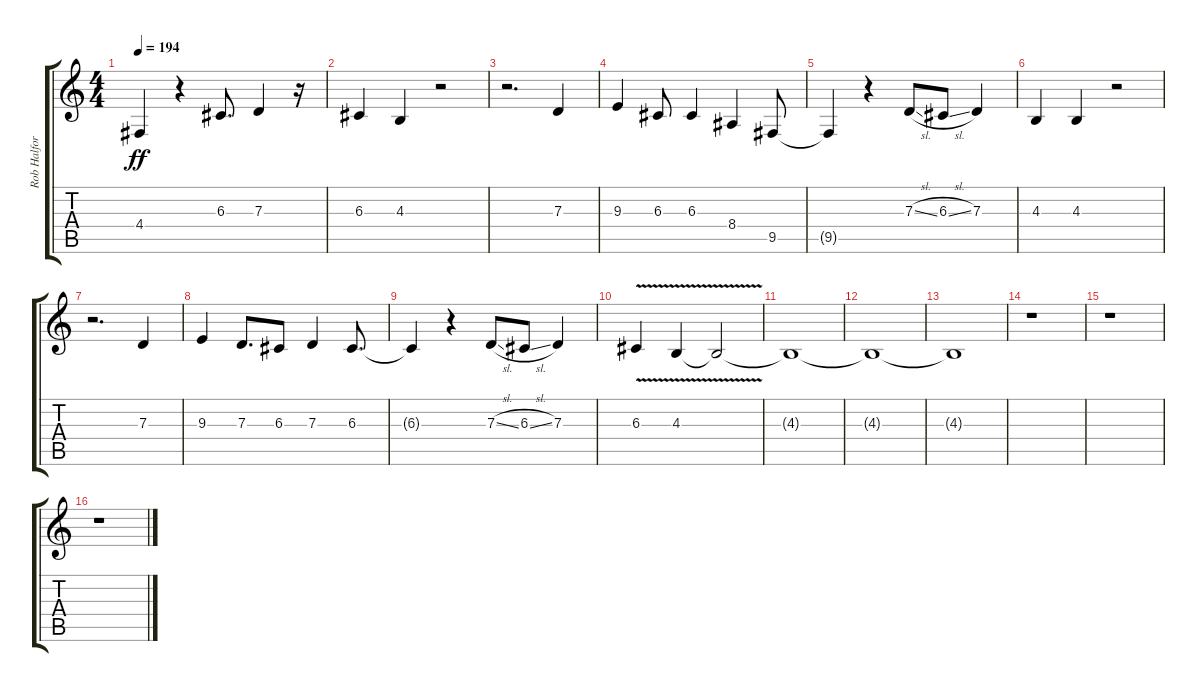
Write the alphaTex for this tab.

\track ("Rob Halford" "Rob Halfor") {instrument violin}
\staff {score tabs}
\tuning (E4 B3 G3 D3 A2 E2) {hide}
\ts (4 4)
\tempo 194
\clef g2
\ks c
4.4{t}.4{dy ff} r.4 6.3.8{d} 7.3.4 r.16 |
6.3.4 4.3.4 r.2 |
r.2{d} 7.3.4 |
9.3.4 6.3.8 6.3.4 8.4.4 9.5.8 |
9.5{t}.4 r.4 7.3{sl}.8 6.3{sl}.8 7.3.4 |
4.3.4 4.3.4 r.2 |
r.2{d} 7.3.4 |
9.3.4 7.3.8{d} 6.3.8 7.3.4 6.3.8{d} |
6.3{t}.4 r.4 7.3{sl}.8 6.3{sl}.8 7.3.4 |
6.3{v}.4 4.3{v}.4 4.3{t}.2 |
4.3{t}.1 |
4.3{t}.1 |
4.3{t}.1 |
r.1 |
r.1 |
r.1
